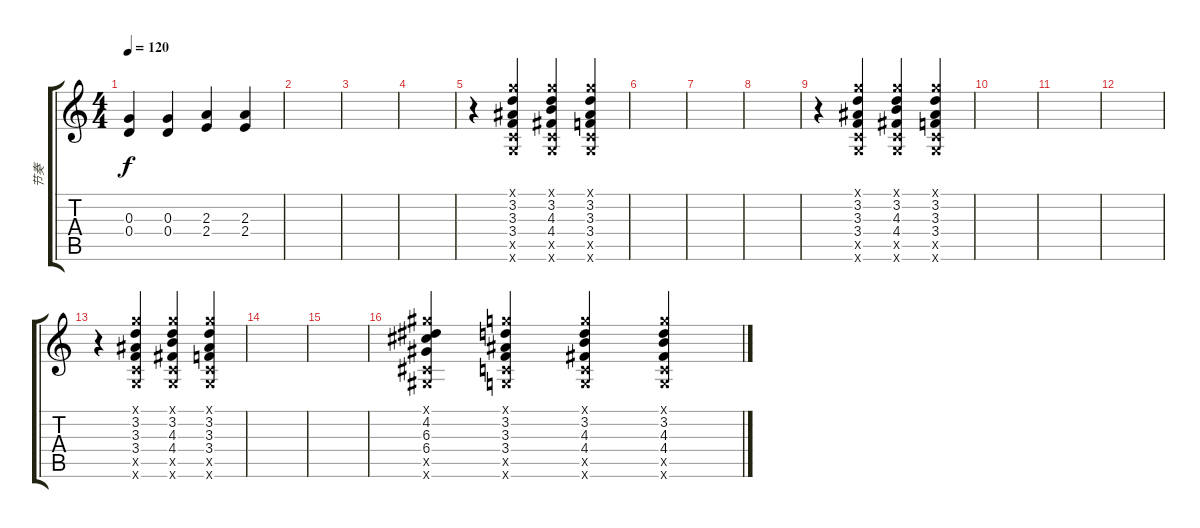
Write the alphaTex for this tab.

\track ("节奏" "节奏") {instrument acousticguitarsteel}
\staff {score tabs}
\tuning (E4 B3 G3 D3 A2 E2) {hide}
\ts (4 4)
\tempo 120
\clef g2
\ks c
(0.3 0.4).4{dy f} (0.3 0.4).4 (2.3 2.4).4 (2.3 2.4).4 |
|
|
|
r.4 (3.1{x} 3.2 3.3 3.4 3.5{x} 3.6{x}).4 (3.1{x} 3.2 4.3 4.4 3.5{x} 3.6{x}).4 (3.1{x} 3.2 3.3 3.4 3.5{x} 3.6{x}).4 |
|
|
|
r.4 (3.1{x} 3.2 3.3 3.4 3.5{x} 3.6{x}).4 (3.1{x} 3.2 4.3 4.4 3.5{x} 3.6{x}).4 (3.1{x} 3.2 3.3 3.4 3.5{x} 3.6{x}).4 |
|
|
|
r.4 (3.1{x} 3.2 3.3 3.4 3.5{x} 3.6{x}).4 (3.1{x} 3.2 4.3 4.4 3.5{x} 3.6{x}).4 (3.1{x} 3.2 3.3 3.4 3.5{x} 3.6{x}).4 |
|
|
(4.1{x} 4.2 6.3 6.4 4.5{x} 4.6{x}).4 (3.1{x} 3.2 3.3 3.4 3.5{x} 3.6{x}).4 (3.1{x} 3.2 4.3 4.4 3.5{x} 3.6{x}).4 (3.1{x} 3.2 4.3 4.4 3.5{x} 3.6{x}).4
